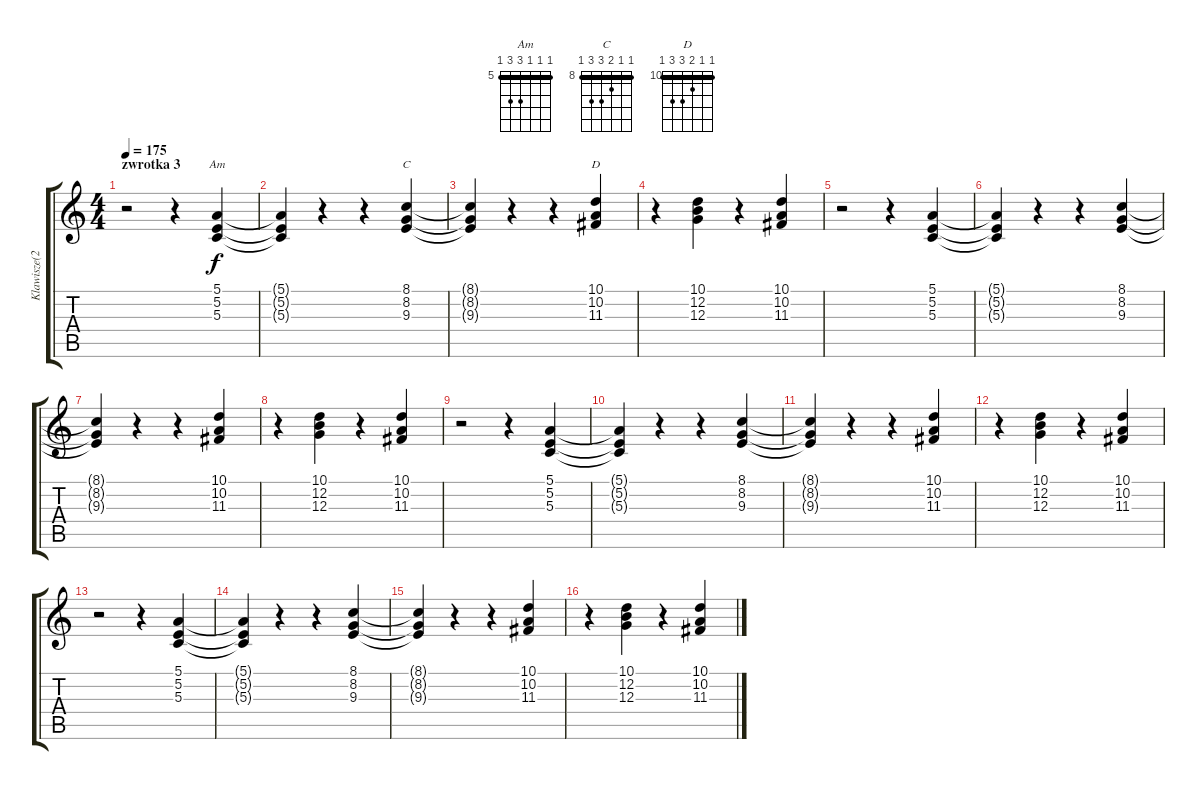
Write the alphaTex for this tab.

\track ("Klawisze(2)" "Klawisze(2") {instrument rockorgan}
\staff {score tabs}
\tuning (E4 B3 G3 D3 A2 E2) {hide}
\chord ("Am" 5 5 5 7 7 5) {firstfret 5 barre 5}
\chord ("C" 8 8 9 10 10 8) {firstfret 8 barre 8}
\chord ("D" 10 10 11 12 12 10) {firstfret 10 barre 10}
\ts (4 4)
\section ("" "zwrotka 3")
\tempo 175
\clef g2
\ks c
r.2{dy f} r.4 (5.1 5.2 5.3).4{ch "Am"} |
(5.1{t} 5.2{t} 5.3{t}).4 r.4 r.4 (8.1 8.2 9.3).4{ch "C"} |
(8.1{t} 8.2{t} 9.3{t}).4 r.4 r.4 (10.1 10.2 11.3).4{ch "D"} |
r.4 (10.1 12.2 12.3).4 r.4 (10.1 10.2 11.3).4 |
r.2 r.4 (5.1 5.2 5.3).4 |
(5.1{t} 5.2{t} 5.3{t}).4 r.4 r.4 (8.1 8.2 9.3).4 |
(8.1{t} 8.2{t} 9.3{t}).4 r.4 r.4 (10.1 10.2 11.3).4 |
r.4 (10.1 12.2 12.3).4 r.4 (10.1 10.2 11.3).4 |
r.2 r.4 (5.1 5.2 5.3).4 |
(5.1{t} 5.2{t} 5.3{t}).4 r.4 r.4 (8.1 8.2 9.3).4 |
(8.1{t} 8.2{t} 9.3{t}).4 r.4 r.4 (10.1 10.2 11.3).4 |
r.4 (10.1 12.2 12.3).4 r.4 (10.1 10.2 11.3).4 |
r.2 r.4 (5.1 5.2 5.3).4 |
(5.1{t} 5.2{t} 5.3{t}).4 r.4 r.4 (8.1 8.2 9.3).4 |
(8.1{t} 8.2{t} 9.3{t}).4 r.4 r.4 (10.1 10.2 11.3).4 |
r.4 (10.1 12.2 12.3).4 r.4 (10.1 10.2 11.3).4
